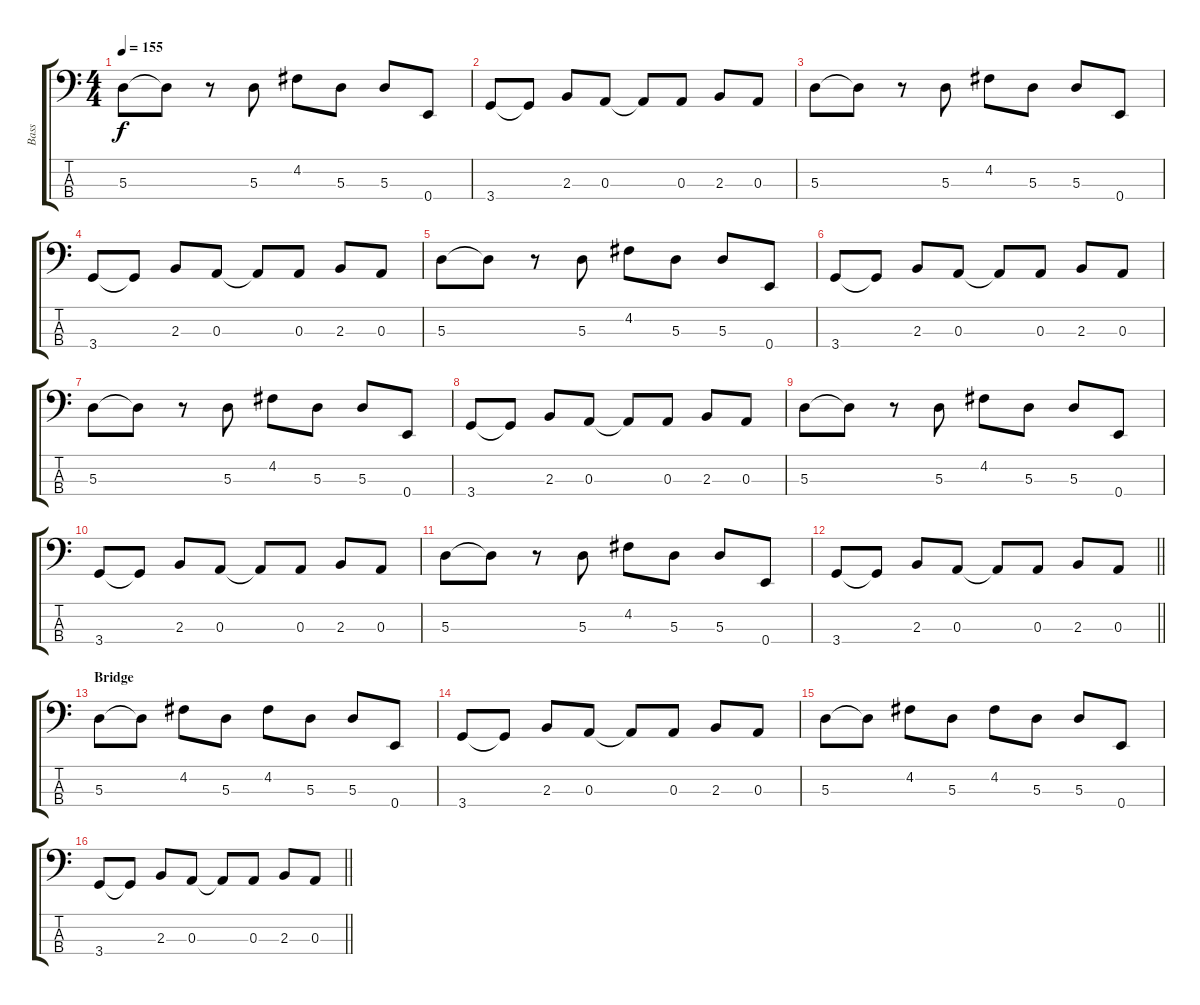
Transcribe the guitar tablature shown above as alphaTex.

\track ("Bass" "Bass") {instrument electricbassfinger}
\staff {score tabs}
\tuning (G2 D2 A1 E1) {hide}
\ts (4 4)
\tempo 155
\clef f4
\ks c
5.3.8{dy f} 5.3{t}.8 r.8 5.3.8 4.2.8 5.3.8 5.3.8 0.4.8 |
3.4.8 3.4{t}.8 2.3.8 0.3.8 0.3{t}.8 0.3.8 2.3.8 0.3.8 |
5.3.8 5.3{t}.8 r.8 5.3.8 4.2.8 5.3.8 5.3.8 0.4.8 |
3.4.8 3.4{t}.8 2.3.8 0.3.8 0.3{t}.8 0.3.8 2.3.8 0.3.8 |
5.3.8 5.3{t}.8 r.8 5.3.8 4.2.8 5.3.8 5.3.8 0.4.8 |
3.4.8 3.4{t}.8 2.3.8 0.3.8 0.3{t}.8 0.3.8 2.3.8 0.3.8 |
5.3.8 5.3{t}.8 r.8 5.3.8 4.2.8 5.3.8 5.3.8 0.4.8 |
3.4.8 3.4{t}.8 2.3.8 0.3.8 0.3{t}.8 0.3.8 2.3.8 0.3.8 |
5.3.8 5.3{t}.8 r.8 5.3.8 4.2.8 5.3.8 5.3.8 0.4.8 |
3.4.8 3.4{t}.8 2.3.8 0.3.8 0.3{t}.8 0.3.8 2.3.8 0.3.8 |
5.3.8 5.3{t}.8 r.8 5.3.8 4.2.8 5.3.8 5.3.8 0.4.8 |
\barLineRight lightlight
3.4.8 3.4{t}.8 2.3.8 0.3.8 0.3{t}.8 0.3.8 2.3.8 0.3.8 |
\section ("" "Bridge")
5.3.8 5.3{t}.8 4.2.8 5.3.8 4.2.8 5.3.8 5.3.8 0.4.8 |
3.4.8 3.4{t}.8 2.3.8 0.3.8 0.3{t}.8 0.3.8 2.3.8 0.3.8 |
5.3.8 5.3{t}.8 4.2.8 5.3.8 4.2.8 5.3.8 5.3.8 0.4.8 |
\barLineRight lightlight
3.4.8 3.4{t}.8 2.3.8 0.3.8 0.3{t}.8 0.3.8 2.3.8 0.3.8
